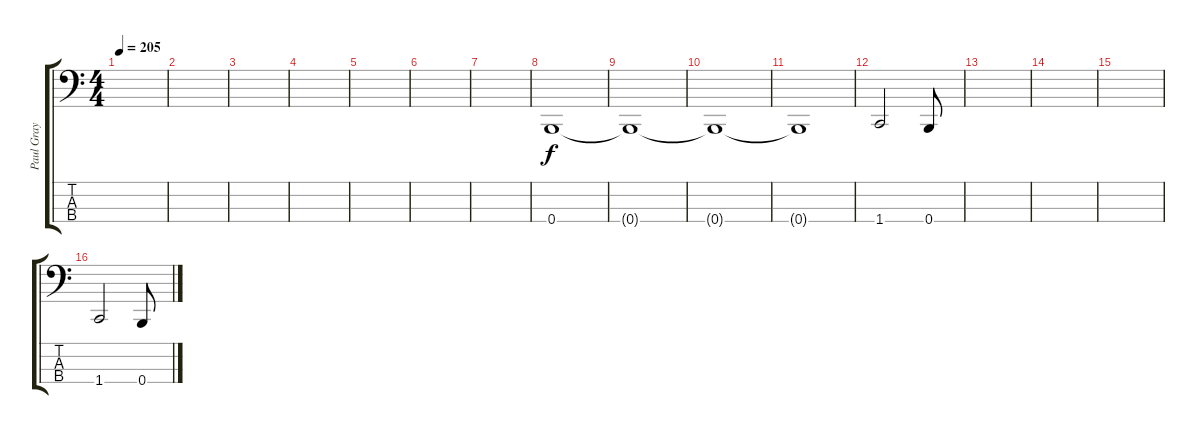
\track ("Paul Gray" "Paul Gray") {instrument electricbassfinger}
\staff {score tabs}
\tuning (E2 B1 Gb1 B0) {hide}
\ts (4 4)
\tempo 205
\clef f4
\ks c
|
|
|
|
|
|
|
0.4.1 |
0.4{t}.1 |
0.4{t}.1 |
0.4{t}.1 |
1.4.2 0.4.8 |
|
|
|
1.4.2 0.4.8
